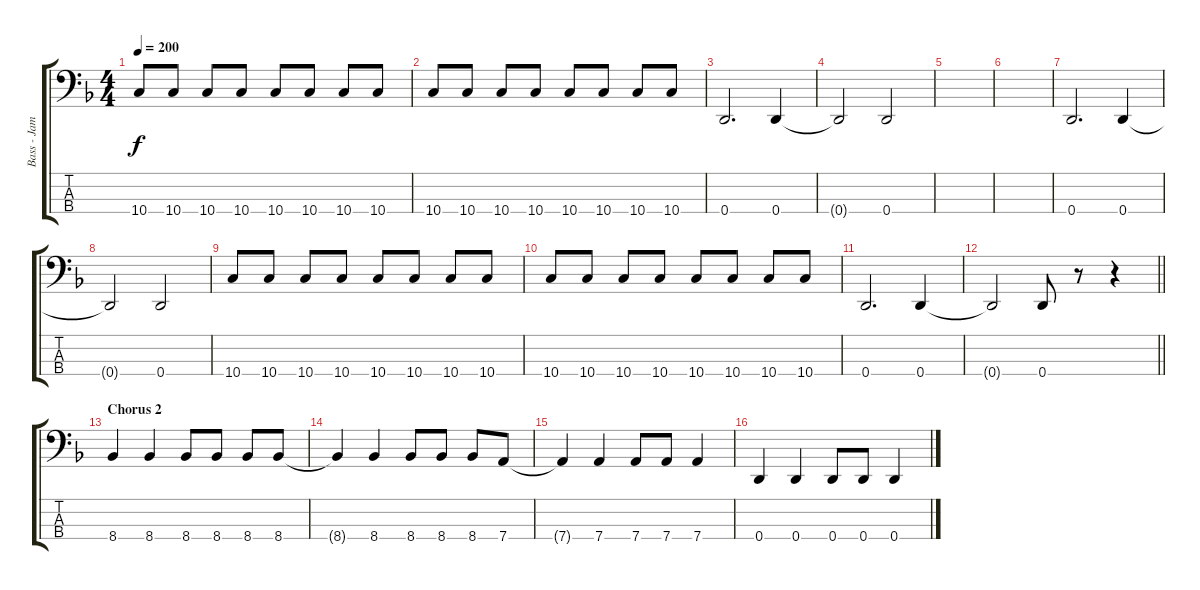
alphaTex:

\track ("Bass - James Johnston" "Bass - Jam") {instrument electricbassfinger}
\staff {score tabs}
\tuning (G2 D2 A1 D1) {hide}
\ts (4 4)
\tempo 200
\clef f4
\ks f
10.4.8{dy f} 10.4.8 10.4.8 10.4.8 10.4.8 10.4.8 10.4.8 10.4.8 |
10.4.8 10.4.8 10.4.8 10.4.8 10.4.8 10.4.8 10.4.8 10.4.8 |
0.4.2{d} 0.4.4 |
0.4{t}.2 0.4.2 |
|
|
0.4.2{d} 0.4.4 |
0.4{t}.2 0.4.2 |
10.4.8 10.4.8 10.4.8 10.4.8 10.4.8 10.4.8 10.4.8 10.4.8 |
10.4.8 10.4.8 10.4.8 10.4.8 10.4.8 10.4.8 10.4.8 10.4.8 |
0.4.2{d} 0.4.4 |
\barLineRight lightlight
0.4{t}.2 0.4.8 r.8 r.4 |
\section ("" "Chorus 2")
8.4.4 8.4.4 8.4.8 8.4.8 8.4.8 8.4.8 |
8.4{t}.4 8.4.4 8.4.8 8.4.8 8.4.8 7.4.8 |
7.4{t}.4 7.4.4 7.4.8 7.4.8 7.4.4 |
0.4.4 0.4.4 0.4.8 0.4.8 0.4.4
